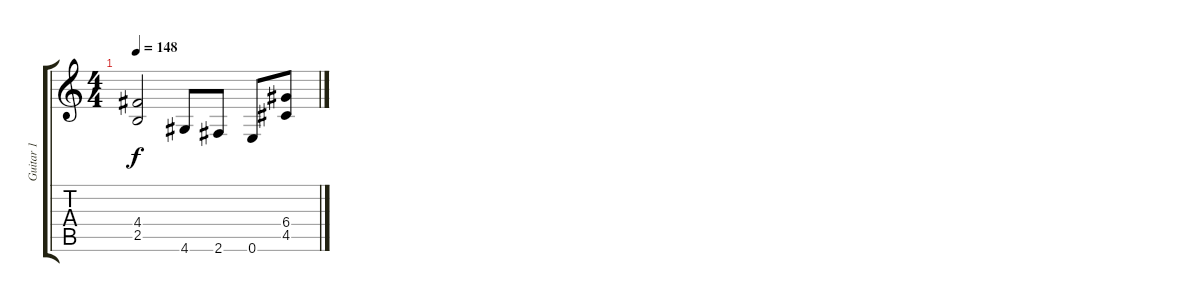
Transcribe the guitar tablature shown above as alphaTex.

\track ("Guitar 1" "Guitar 1") {instrument distortionguitar}
\staff {score tabs}
\tuning (E4 B3 G3 D3 A2 E2) {hide}
\ts (4 4)
\tempo 148
\clef g2
\ks c
(4.4{t} 2.5{t}).2{dy f} 4.6.8 2.6.8 0.6.8 (6.4 4.5).8
